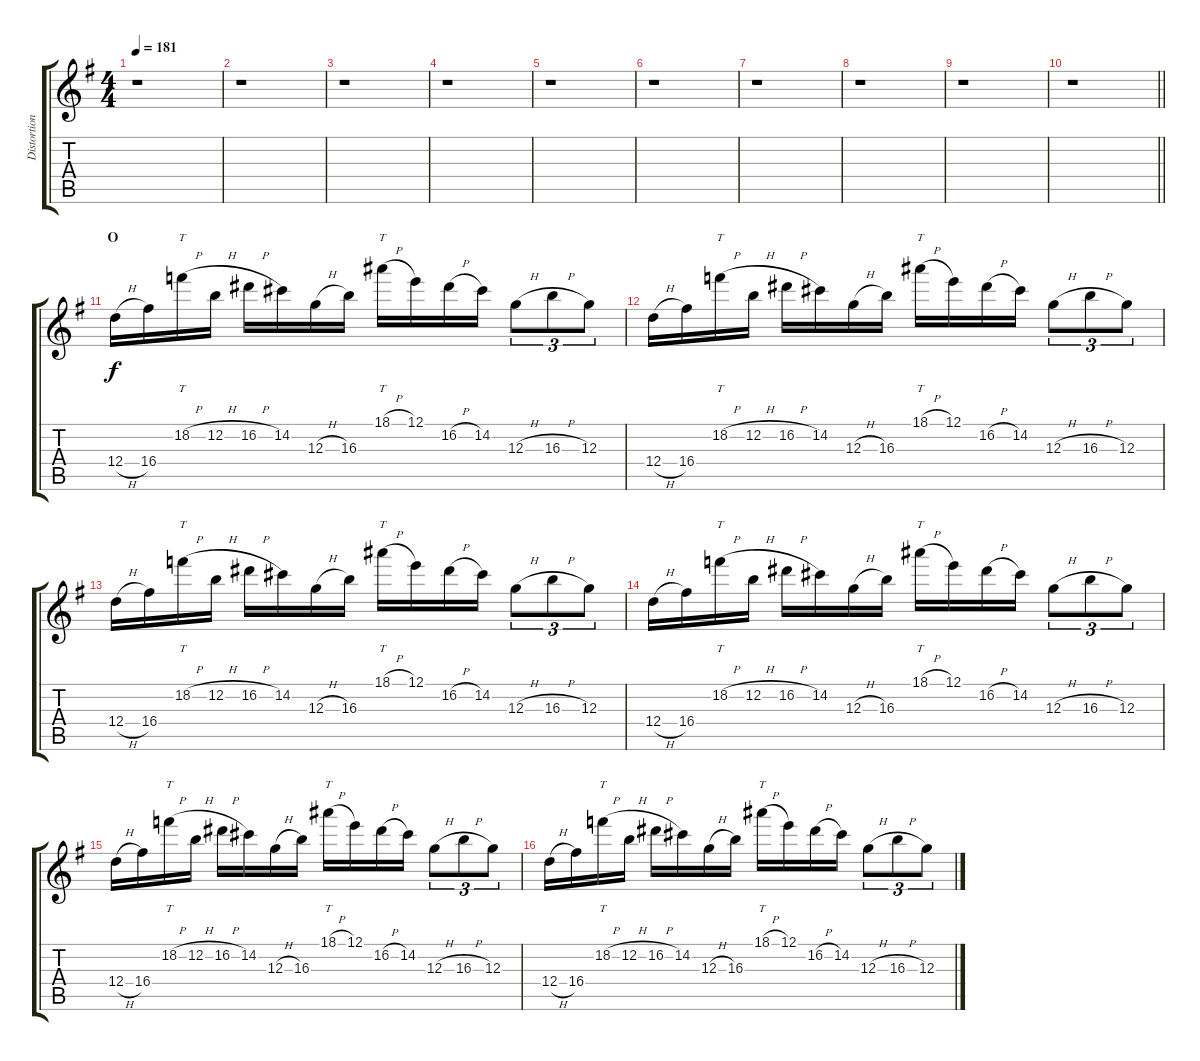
\track ("Distortion 5" "Distortion") {instrument distortionguitar}
\staff {score tabs}
\tuning (E4 B3 G3 D3 A2 E2) {hide}
\ts (4 4)
\tempo 181
\clef g2
\ks g
r.1{dy f} |
r.1 |
r.1 |
r.1 |
r.1 |
r.1 |
r.1 |
r.1 |
r.1 |
\barLineRight lightlight
r.1 |
\section ("" "O")
12.4{h}.16 16.4.16 18.2{h}.16{tt} 12.2{h}.16 16.2{h}.16 14.2.16 12.3{h}.16 16.3.16 18.1{h}.16{tt} 12.1.16 16.2{h}.16 14.2.16 12.3{h}.8{tu (3 2)} 16.3{h}.8{tu (3 2)} 12.3.8{tu (3 2)} |
12.4{h}.16 16.4.16 18.2{h}.16{tt} 12.2{h}.16 16.2{h}.16 14.2.16 12.3{h}.16 16.3.16 18.1{h}.16{tt} 12.1.16 16.2{h}.16 14.2.16 12.3{h}.8{tu (3 2)} 16.3{h}.8{tu (3 2)} 12.3.8{tu (3 2)} |
12.4{h}.16 16.4.16 18.2{h}.16{tt} 12.2{h}.16 16.2{h}.16 14.2.16 12.3{h}.16 16.3.16 18.1{h}.16{tt} 12.1.16 16.2{h}.16 14.2.16 12.3{h}.8{tu (3 2)} 16.3{h}.8{tu (3 2)} 12.3.8{tu (3 2)} |
12.4{h}.16 16.4.16 18.2{h}.16{tt} 12.2{h}.16 16.2{h}.16 14.2.16 12.3{h}.16 16.3.16 18.1{h}.16{tt} 12.1.16 16.2{h}.16 14.2.16 12.3{h}.8{tu (3 2)} 16.3{h}.8{tu (3 2)} 12.3.8{tu (3 2)} |
12.4{h}.16 16.4.16 18.2{h}.16{tt} 12.2{h}.16 16.2{h}.16 14.2.16 12.3{h}.16 16.3.16 18.1{h}.16{tt} 12.1.16 16.2{h}.16 14.2.16 12.3{h}.8{tu (3 2)} 16.3{h}.8{tu (3 2)} 12.3.8{tu (3 2)} |
12.4{h}.16 16.4.16 18.2{h}.16{tt} 12.2{h}.16 16.2{h}.16 14.2.16 12.3{h}.16 16.3.16 18.1{h}.16{tt} 12.1.16 16.2{h}.16 14.2.16 12.3{h}.8{tu (3 2)} 16.3{h}.8{tu (3 2)} 12.3.8{tu (3 2)}
